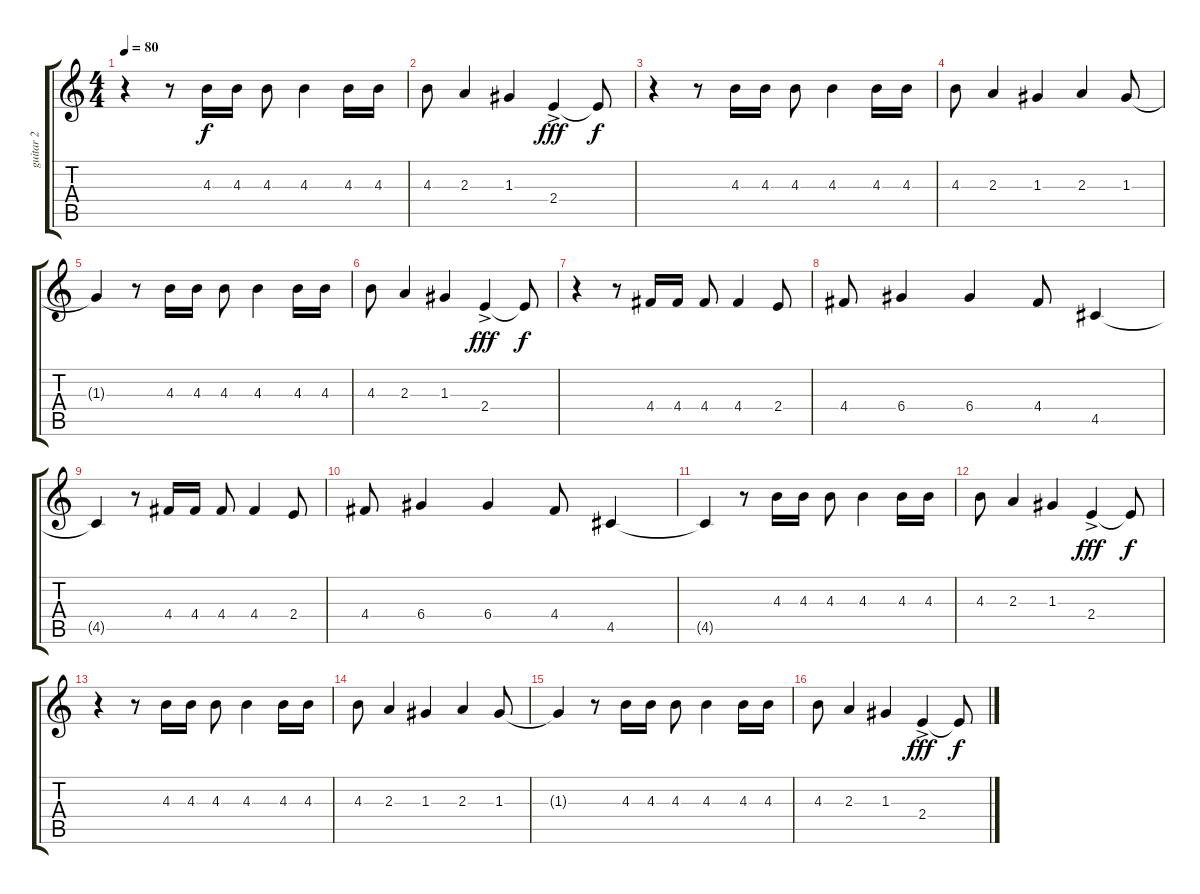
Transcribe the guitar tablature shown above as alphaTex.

\track ("guitar 2" "guitar 2") {instrument acousticguitarnylon}
\staff {score tabs}
\tuning (E4 B3 G3 D3 A2 E2) {hide}
\ts (4 4)
\tempo 80
\clef g2
\ks c
r.4{dy f instrument acousticguitarnylon} r.8 4.3.16 4.3.16 4.3.8 4.3.4 4.3.16 4.3.16 |
4.3.8 2.3.4 1.3.4 2.4{ac}.4{dy fff} 2.4{t}.8{dy f} |
r.4 r.8 4.3.16 4.3.16 4.3.8 4.3.4 4.3.16 4.3.16 |
4.3.8 2.3.4 1.3.4 2.3.4 1.3.8 |
1.3{t}.4 r.8 4.3.16 4.3.16 4.3.8 4.3.4 4.3.16 4.3.16 |
4.3.8 2.3.4 1.3.4 2.4{ac}.4{dy fff} 2.4{t}.8{dy f} |
r.4 r.8 4.4.16 4.4.16 4.4.8 4.4.4 2.4.8 |
4.4.8 6.4.4 6.4.4 4.4.8 4.5.4 |
4.5{t}.4 r.8 4.4.16 4.4.16 4.4.8 4.4.4 2.4.8 |
4.4.8 6.4.4 6.4.4 4.4.8 4.5.4 |
4.5{t}.4 r.8 4.3.16 4.3.16 4.3.8 4.3.4 4.3.16 4.3.16 |
4.3.8 2.3.4 1.3.4 2.4{ac}.4{dy fff} 2.4{t}.8{dy f} |
r.4 r.8 4.3.16 4.3.16 4.3.8 4.3.4 4.3.16 4.3.16 |
4.3.8 2.3.4 1.3.4 2.3.4 1.3.8 |
1.3{t}.4 r.8 4.3.16 4.3.16 4.3.8 4.3.4 4.3.16 4.3.16 |
4.3.8 2.3.4 1.3.4 2.4{ac}.4{dy fff} 2.4{t}.8{dy f}
